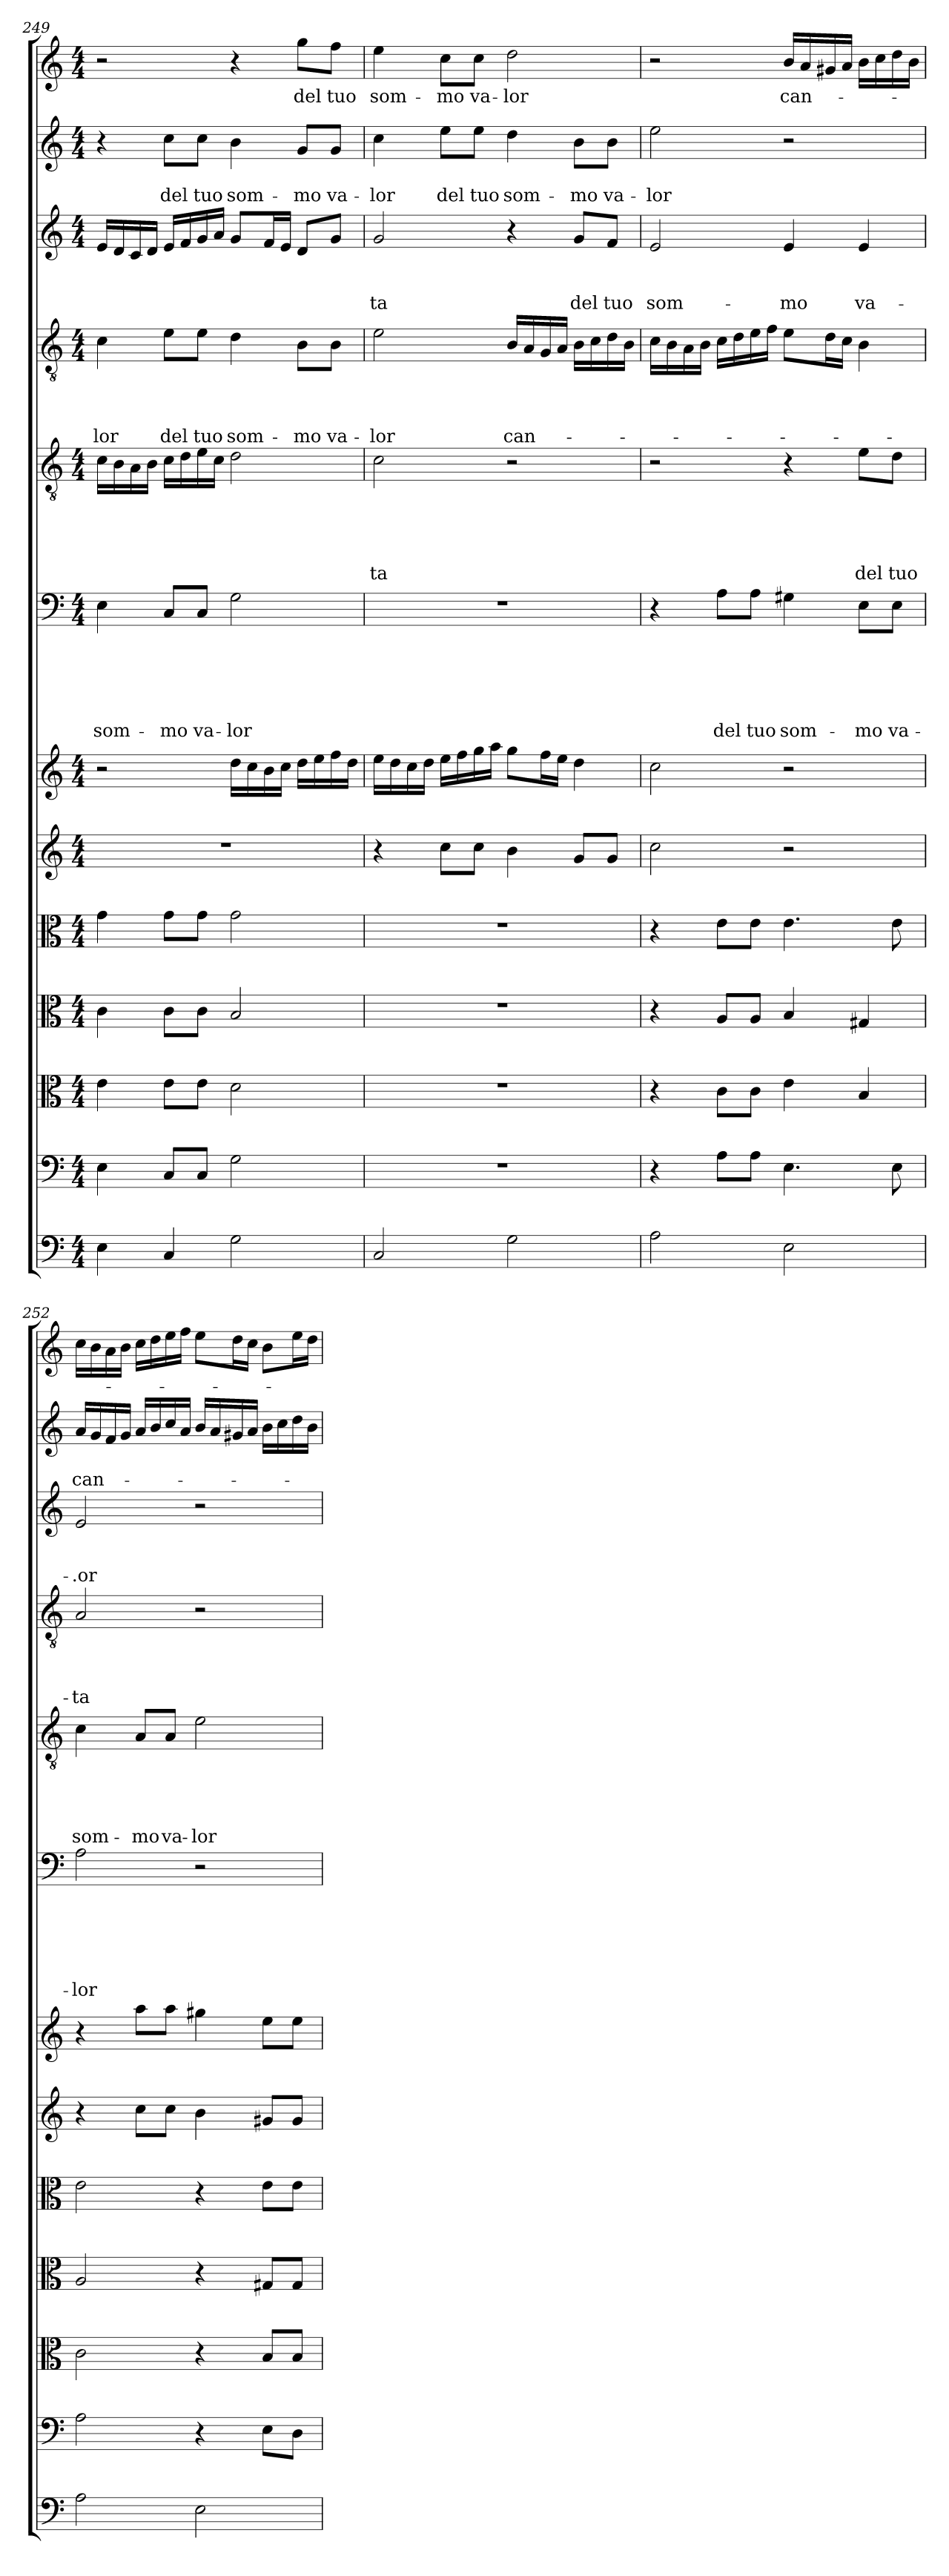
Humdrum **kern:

**kern	**kern	**kern	**kern	**kern	**kern	**kern	**kern	**text	**text	**text	**text	**text	**text	**kern	**text	**text	**text	**text	**text	**kern	**text	**text	**text	**text	**kern	**text	**text	**text	**kern	**text	**text	**kern	**text
*part13	*part12	*part11	*part10	*part9	*part8	*part7	*part6	*part6	*part6	*part6	*part6	*part6	*part6	*part5	*part5	*part5	*part5	*part5	*part5	*part4	*part4	*part4	*part4	*part4	*part3	*part3	*part3	*part3	*part2	*part2	*part2	*part1	*part1
*staff13	*staff12	*staff11	*staff10	*staff9	*staff8	*staff7	*staff6	*staff6	*staff6	*staff6	*staff6	*staff6	*staff6	*staff5	*staff5	*staff5	*staff5	*staff5	*staff5	*staff4	*staff4	*staff4	*staff4	*staff4	*staff3	*staff3	*staff3	*staff3	*staff2	*staff2	*staff2	*staff1	*staff1
*clefF4	*clefF4	*clefC3	*clefC3	*clefC3	*clefG2	*clefG2	*clefF4	*	*	*	*	*	*	*clefGv2	*	*	*	*	*	*clefGv2	*	*	*	*	*clefG2	*	*	*	*clefG2	*	*	*clefG2	*
*k[]	*k[]	*k[]	*k[]	*k[]	*k[]	*k[]	*k[]	*	*	*	*	*	*	*k[]	*	*	*	*	*	*k[]	*	*	*	*	*k[]	*	*	*	*k[]	*	*	*k[]	*
*C:	*C:	*C:	*C:	*C:	*C:	*C:	*C:	*	*	*	*	*	*	*C:	*	*	*	*	*	*C:	*	*	*	*	*C:	*	*	*	*C:	*	*	*C:	*
*M4/4	*M4/4	*M4/4	*M4/4	*M4/4	*M4/4	*M4/4	*M4/4	*	*	*	*	*	*	*M4/4	*	*	*	*	*	*M4/4	*	*	*	*	*M4/4	*	*	*	*M4/4	*	*	*M4/4	*
=249	=249	=249	=249	=249	=249	=249	=249	=249	=249	=249	=249	=249	=249	=249	=249	=249	=249	=249	=249	=249	=249	=249	=249	=249	=249	=249	=249	=249	=249	=249	=249	=249	=249
!	!	!	!	!	!	!	!	!	!	!	!	!	!LO:LY:b	!	!	!	!	!	!	!	!	!	!	!LO:LY:b	!	!	!	!	!	!	!	!	!
4E\	4E\	4e\	4c\	4g\	1r	2r	4E\	.	.	.	.	.	som-	16c\LL	.	.	.	.	.	4c\	.	.	.	-lor	16e/LL	.	.	.	4r	.	.	2r	.
.	.	.	.	.	.	.	.	.	.	.	.	.	.	16B\	.	.	.	.	.	.	.	.	.	.	16d/	.	.	.	.	.	.	.	.
.	.	.	.	.	.	.	.	.	.	.	.	.	.	16A\	.	.	.	.	.	.	.	.	.	.	16c/	.	.	.	.	.	.	.	.
.	.	.	.	.	.	.	.	.	.	.	.	.	.	16B\JJ	.	.	.	.	.	.	.	.	.	.	16d/JJ	.	.	.	.	.	.	.	.
!	!	!	!	!	!	!	!	!	!	!	!	!	!LO:LY:b	!	!	!	!	!	!	!	!	!	!	!LO:LY:b	!	!	!	!	!	!	!LO:LY:b	!	!
4C/	8C/L	8e\L	8c\L	8g\L	.	.	8C/L	.	.	.	.	.	-mo	16c\LL	.	.	.	.	.	8e\L	.	.	.	del	16e/LL	.	.	.	8cc\L	.	del	.	.
.	.	.	.	.	.	.	.	.	.	.	.	.	.	16d\	.	.	.	.	.	.	.	.	.	.	16f/	.	.	.	.	.	.	.	.
!	!	!	!	!	!	!	!	!	!	!	!	!	!LO:LY:b	!	!	!	!	!	!	!	!	!	!	!LO:LY:b	!	!	!	!	!	!	!LO:LY:b	!	!
.	8C/J	8e\J	8c\J	8g\J	.	.	8C/J	.	.	.	.	.	va-	16e\	.	.	.	.	.	8e\J	.	.	.	tuo	16g/	.	.	.	8cc\J	.	tuo	.	.
.	.	.	.	.	.	.	.	.	.	.	.	.	.	16c\JJ	.	.	.	.	.	.	.	.	.	.	16a/JJ	.	.	.	.	.	.	.	.
!	!	!	!	!	!	!	!	!	!	!	!	!	!LO:LY:b	!	!	!	!	!	!	!	!	!	!	!LO:LY:b	!	!	!	!	!	!	!LO:LY:b	!	!
2G\	2G\	2d\	2B/	2g\	.	16dd\LL	2G\	.	.	.	.	.	-lor	2d\	.	.	.	.	.	4d\	.	.	.	som-	8g/L	.	.	.	4b\	.	som-	4r	.
.	.	.	.	.	.	16cc\	.	.	.	.	.	.	.	.	.	.	.	.	.	.	.	.	.	.	.	.	.	.	.	.	.	.	.
.	.	.	.	.	.	16b\	.	.	.	.	.	.	.	.	.	.	.	.	.	.	.	.	.	.	16f/L	.	.	.	.	.	.	.	.
.	.	.	.	.	.	16cc\JJ	.	.	.	.	.	.	.	.	.	.	.	.	.	.	.	.	.	.	16e/JJ	.	.	.	.	.	.	.	.
!	!	!	!	!	!	!	!	!	!	!	!	!	!	!	!	!	!	!	!	!	!	!	!	!LO:LY:b	!	!	!	!	!	!	!LO:LY:b	!	!LO:LY:b
.	.	.	.	.	.	16dd\LL	.	.	.	.	.	.	.	.	.	.	.	.	.	8B\L	.	.	.	-mo	8d/L	.	.	.	8g/L	.	-mo	8gg\L	del
.	.	.	.	.	.	16ee\	.	.	.	.	.	.	.	.	.	.	.	.	.	.	.	.	.	.	.	.	.	.	.	.	.	.	.
!	!	!	!	!	!	!	!	!	!	!	!	!	!	!	!	!	!	!	!	!	!	!	!	!LO:LY:b	!	!	!	!	!	!	!LO:LY:b	!	!LO:LY:b
.	.	.	.	.	.	16ff\	.	.	.	.	.	.	.	.	.	.	.	.	.	8B\J	.	.	.	va-	8g/J	.	.	.	8g/J	.	va-	8ff\J	tuo
.	.	.	.	.	.	16dd\JJ	.	.	.	.	.	.	.	.	.	.	.	.	.	.	.	.	.	.	.	.	.	.	.	.	.	.	.
!!LO:PB:g=z
=250	=250	=250	=250	=250	=250	=250	=250	=250	=250	=250	=250	=250	=250	=250	=250	=250	=250	=250	=250	=250	=250	=250	=250	=250	=250	=250	=250	=250	=250	=250	=250	=250	=250
!	!	!	!	!	!	!	!	!	!	!	!	!	!	!	!	!	!	!	!LO:LY:b	!	!	!	!	!LO:LY:b	!	!	!	!LO:LY:b	!	!	!LO:LY:b	!	!LO:LY:b
2C/	1r	1r	1r	1r	4r	16ee\LL	1r	.	.	.	.	.	.	2c\	.	.	.	.	-ta	2e\	.	.	.	-lor	2g/	.	.	-ta	4cc\	.	-lor	4ee\	som-
.	.	.	.	.	.	16dd\	.	.	.	.	.	.	.	.	.	.	.	.	.	.	.	.	.	.	.	.	.	.	.	.	.	.	.
.	.	.	.	.	.	16cc\	.	.	.	.	.	.	.	.	.	.	.	.	.	.	.	.	.	.	.	.	.	.	.	.	.	.	.
.	.	.	.	.	.	16dd\JJ	.	.	.	.	.	.	.	.	.	.	.	.	.	.	.	.	.	.	.	.	.	.	.	.	.	.	.
!	!	!	!	!	!	!	!	!	!	!	!	!	!	!	!	!	!	!	!	!	!	!	!	!	!	!	!	!	!	!	!LO:LY:b	!	!LO:LY:b
.	.	.	.	.	8cc\L	16ee\LL	.	.	.	.	.	.	.	.	.	.	.	.	.	.	.	.	.	.	.	.	.	.	8ee\L	.	del	8cc\L	-mo
.	.	.	.	.	.	16ff\	.	.	.	.	.	.	.	.	.	.	.	.	.	.	.	.	.	.	.	.	.	.	.	.	.	.	.
!	!	!	!	!	!	!	!	!	!	!	!	!	!	!	!	!	!	!	!	!	!	!	!	!	!	!	!	!	!	!	!LO:LY:b	!	!LO:LY:b
.	.	.	.	.	8cc\J	16gg\	.	.	.	.	.	.	.	.	.	.	.	.	.	.	.	.	.	.	.	.	.	.	8ee\J	.	tuo	8cc\J	va-
.	.	.	.	.	.	16aa\JJ	.	.	.	.	.	.	.	.	.	.	.	.	.	.	.	.	.	.	.	.	.	.	.	.	.	.	.
!	!	!	!	!	!	!	!	!	!	!	!	!	!	!	!	!	!	!	!	!	!	!	!	!LO:LY:b	!	!	!	!	!	!	!LO:LY:b	!	!LO:LY:b
2G\	.	.	.	.	4b\	8gg\L	.	.	.	.	.	.	.	2r	.	.	.	.	.	16B/LL	.	.	.	can-	4r	.	.	.	4dd\	.	som-	2dd\	-lor
.	.	.	.	.	.	.	.	.	.	.	.	.	.	.	.	.	.	.	.	16A/	.	.	.	.	.	.	.	.	.	.	.	.	.
.	.	.	.	.	.	16ff\L	.	.	.	.	.	.	.	.	.	.	.	.	.	16G/	.	.	.	.	.	.	.	.	.	.	.	.	.
.	.	.	.	.	.	16ee\JJ	.	.	.	.	.	.	.	.	.	.	.	.	.	16A/JJ	.	.	.	.	.	.	.	.	.	.	.	.	.
!	!	!	!	!	!	!	!	!	!	!	!	!	!	!	!	!	!	!	!	!	!	!	!	!	!	!	!	!LO:LY:b	!	!	!LO:LY:b	!	!
.	.	.	.	.	8g/L	4dd\	.	.	.	.	.	.	.	.	.	.	.	.	.	16B\LL	.	.	.	.	8g/L	.	.	del	8b\L	.	-mo	.	.
.	.	.	.	.	.	.	.	.	.	.	.	.	.	.	.	.	.	.	.	16c\	.	.	.	.	.	.	.	.	.	.	.	.	.
!	!	!	!	!	!	!	!	!	!	!	!	!	!	!	!	!	!	!	!	!	!	!	!	!	!	!	!	!LO:LY:b	!	!	!LO:LY:b	!	!
.	.	.	.	.	8g/J	.	.	.	.	.	.	.	.	.	.	.	.	.	.	16d\	.	.	.	.	8f/J	.	.	tuo	8b\J	.	va-	.	.
.	.	.	.	.	.	.	.	.	.	.	.	.	.	.	.	.	.	.	.	16B\JJ	.	.	.	.	.	.	.	.	.	.	.	.	.
=251	=251	=251	=251	=251	=251	=251	=251	=251	=251	=251	=251	=251	=251	=251	=251	=251	=251	=251	=251	=251	=251	=251	=251	=251	=251	=251	=251	=251	=251	=251	=251	=251	=251
!	!	!	!	!	!	!	!	!	!	!	!	!	!	!	!	!	!	!	!	!	!	!	!	!	!	!	!	!LO:LY:b	!	!	!LO:LY:b	!	!
2A\	4r	4r	4r	4r	2cc\	2cc\	4r	.	.	.	.	.	.	2r	.	.	.	.	.	16c\LL	.	.	.	.	2e/	.	.	som-	2ee\	.	-lor	2r	.
.	.	.	.	.	.	.	.	.	.	.	.	.	.	.	.	.	.	.	.	16B\	.	.	.	.	.	.	.	.	.	.	.	.	.
.	.	.	.	.	.	.	.	.	.	.	.	.	.	.	.	.	.	.	.	16A\	.	.	.	.	.	.	.	.	.	.	.	.	.
.	.	.	.	.	.	.	.	.	.	.	.	.	.	.	.	.	.	.	.	16B\JJ	.	.	.	.	.	.	.	.	.	.	.	.	.
!	!	!	!	!	!	!	!	!	!	!	!	!	!LO:LY:b	!	!	!	!	!	!	!	!	!	!	!	!	!	!	!	!	!	!	!	!
.	8A\L	8c\L	8A/L	8e\L	.	.	8A\L	.	.	.	.	.	del	.	.	.	.	.	.	16c\LL	.	.	.	.	.	.	.	.	.	.	.	.	.
.	.	.	.	.	.	.	.	.	.	.	.	.	.	.	.	.	.	.	.	16d\	.	.	.	.	.	.	.	.	.	.	.	.	.
!	!	!	!	!	!	!	!	!	!	!	!	!	!LO:LY:b	!	!	!	!	!	!	!	!	!	!	!	!	!	!	!	!	!	!	!	!
.	8A\J	8c\J	8A/J	8e\J	.	.	8A\J	.	.	.	.	.	tuo	.	.	.	.	.	.	16e\	.	.	.	.	.	.	.	.	.	.	.	.	.
.	.	.	.	.	.	.	.	.	.	.	.	.	.	.	.	.	.	.	.	16f\JJ	.	.	.	.	.	.	.	.	.	.	.	.	.
!	!	!	!	!	!	!	!	!	!	!	!	!	!LO:LY:b	!	!	!	!	!	!	!	!	!	!	!	!	!	!	!LO:LY:b	!	!	!	!	!LO:LY:b
2E\	4.E\	4e\	4B/	4.e\	2r	2r	4G#X\	.	.	.	.	.	som-	4r	.	.	.	.	.	8e\L	.	.	.	.	4e/	.	.	-mo	2r	.	.	16b/LL	can-
.	.	.	.	.	.	.	.	.	.	.	.	.	.	.	.	.	.	.	.	.	.	.	.	.	.	.	.	.	.	.	.	16a/	.
.	.	.	.	.	.	.	.	.	.	.	.	.	.	.	.	.	.	.	.	16d\L	.	.	.	.	.	.	.	.	.	.	.	16g#X/	.
.	.	.	.	.	.	.	.	.	.	.	.	.	.	.	.	.	.	.	.	16c\JJ	.	.	.	.	.	.	.	.	.	.	.	16a/JJ	.
!	!	!	!	!	!	!	!	!	!	!	!	!	!LO:LY:b	!	!	!	!	!	!LO:LY:b	!	!	!	!	!	!	!	!	!LO:LY:b	!	!	!	!	!
.	.	4B/	4G#X/	.	.	.	8E\L	.	.	.	.	.	-mo	8e\L	.	.	.	.	del	4B\	.	.	.	.	4e/	.	.	va-	.	.	.	16b\LL	.
.	.	.	.	.	.	.	.	.	.	.	.	.	.	.	.	.	.	.	.	.	.	.	.	.	.	.	.	.	.	.	.	16cc\	.
!	!	!	!	!	!	!	!	!	!	!	!	!	!LO:LY:b	!	!	!	!	!	!LO:LY:b	!	!	!	!	!	!	!	!	!	!	!	!	!	!
.	8E\	.	.	8e\	.	.	8E\J	.	.	.	.	.	va-	8d\J	.	.	.	.	tuo	.	.	.	.	.	.	.	.	.	.	.	.	16dd\	.
.	.	.	.	.	.	.	.	.	.	.	.	.	.	.	.	.	.	.	.	.	.	.	.	.	.	.	.	.	.	.	.	16b\JJ	.
!!LO:PB:g=z
=252	=252	=252	=252	=252	=252	=252	=252	=252	=252	=252	=252	=252	=252	=252	=252	=252	=252	=252	=252	=252	=252	=252	=252	=252	=252	=252	=252	=252	=252	=252	=252	=252	=252
!	!	!	!	!	!	!	!	!	!	!	!	!	!LO:LY:b	!	!	!	!	!	!LO:LY:b	!	!	!	!	!LO:LY:b	!	!	!	!LO:LY:b	!	!	!LO:LY:b	!	!
2A\	2A\	2c\	2A/	2e\	4r	4r	2A\	.	.	.	.	.	-lor	4c\	.	.	.	.	som-	2A/	.	.	.	-ta	2e/	.	.	-.or	16a/LL	.	can-	16cc\LL	.
.	.	.	.	.	.	.	.	.	.	.	.	.	.	.	.	.	.	.	.	.	.	.	.	.	.	.	.	.	16g/	.	.	16b\	.
.	.	.	.	.	.	.	.	.	.	.	.	.	.	.	.	.	.	.	.	.	.	.	.	.	.	.	.	.	16f/	.	.	16a\	.
.	.	.	.	.	.	.	.	.	.	.	.	.	.	.	.	.	.	.	.	.	.	.	.	.	.	.	.	.	16g/JJ	.	.	16b\JJ	.
!	!	!	!	!	!	!	!	!	!	!	!	!	!	!	!	!	!	!	!LO:LY:b	!	!	!	!	!	!	!	!	!	!	!	!	!	!
.	.	.	.	.	8cc\L	8aa\L	.	.	.	.	.	.	.	8A/L	.	.	.	.	-mo	.	.	.	.	.	.	.	.	.	16a/LL	.	.	16cc\LL	.
.	.	.	.	.	.	.	.	.	.	.	.	.	.	.	.	.	.	.	.	.	.	.	.	.	.	.	.	.	16b/	.	.	16dd\	.
!	!	!	!	!	!	!	!	!	!	!	!	!	!	!	!	!	!	!	!LO:LY:b	!	!	!	!	!	!	!	!	!	!	!	!	!	!
.	.	.	.	.	8cc\J	8aa\J	.	.	.	.	.	.	.	8A/J	.	.	.	.	va-	.	.	.	.	.	.	.	.	.	16cc/	.	.	16ee\	.
.	.	.	.	.	.	.	.	.	.	.	.	.	.	.	.	.	.	.	.	.	.	.	.	.	.	.	.	.	16a/JJ	.	.	16ff\JJ	.
!	!	!	!	!	!	!	!	!	!	!	!	!	!	!	!	!	!	!	!LO:LY:b	!	!	!	!	!	!	!	!	!	!	!	!	!	!
2E\	4r	4r	4r	4r	4b\	4gg#X\	2r	.	.	.	.	.	.	2e\	.	.	.	.	-lor	2r	.	.	.	.	2r	.	.	.	16b/LL	.	.	8ee\L	.
.	.	.	.	.	.	.	.	.	.	.	.	.	.	.	.	.	.	.	.	.	.	.	.	.	.	.	.	.	16a/	.	.	.	.
.	.	.	.	.	.	.	.	.	.	.	.	.	.	.	.	.	.	.	.	.	.	.	.	.	.	.	.	.	16g#X/	.	.	16dd\L	.
.	.	.	.	.	.	.	.	.	.	.	.	.	.	.	.	.	.	.	.	.	.	.	.	.	.	.	.	.	16a/JJ	.	.	16cc\JJ	.
.	8E\L	8B/L	8G#X/L	8e\L	8g#X/L	8ee\L	.	.	.	.	.	.	.	.	.	.	.	.	.	.	.	.	.	.	.	.	.	.	16b\LL	.	.	8b\L	.
.	.	.	.	.	.	.	.	.	.	.	.	.	.	.	.	.	.	.	.	.	.	.	.	.	.	.	.	.	16cc\	.	.	.	.
.	8D\J	8B/J	8G#/J	8e\J	8g#/J	8ee\J	.	.	.	.	.	.	.	.	.	.	.	.	.	.	.	.	.	.	.	.	.	.	16dd\	.	.	16ee\L	.
.	.	.	.	.	.	.	.	.	.	.	.	.	.	.	.	.	.	.	.	.	.	.	.	.	.	.	.	.	16b\JJ	.	.	16dd\JJ	.
=	=	=	=	=	=	=	=	=	=	=	=	=	=	=	=	=	=	=	=	=	=	=	=	=	=	=	=	=	=	=	=	=	=
*-	*-	*-	*-	*-	*-	*-	*-	*-	*-	*-	*-	*-	*-	*-	*-	*-	*-	*-	*-	*-	*-	*-	*-	*-	*-	*-	*-	*-	*-	*-	*-	*-	*-
